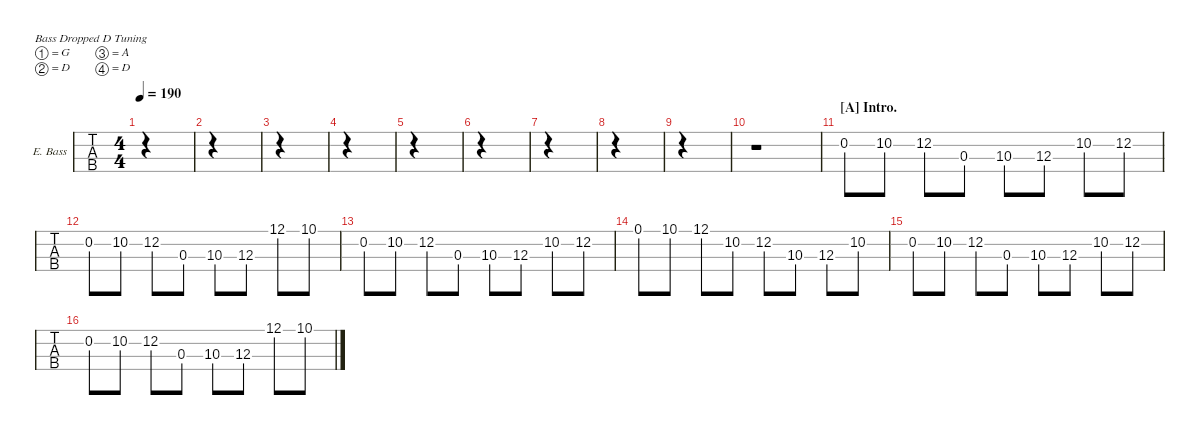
\defaultSystemsLayout 4
\hideDynamics
\bracketExtendMode nobrackets
\firstSystemTrackNameOrientation horizontal
\track ("Ele. Bass" "E. Bass") {defaultSystemsLayout 4 instrument electricbassfinger}
\staff {tabs}
\tuning (G2 D2 A1 D1)
\ts (4 4)
\tempo 190
\clef f4
\ks dminor
|
|
|
|
|
|
|
|
|
\scale
0.476763 r.1 |
\section ("A" "Intro.")
\scale
0.284855 0.2{acc forcenatural}.8 10.2{acc forcenatural}.8 12.2{acc forcenatural}.8 0.3{acc forcenatural}.8 10.3{acc forcenatural}.8 12.3{acc forcenatural}.8 10.2{acc forcenatural}.8 12.2{acc forcenatural}.8 |
\scale
0.238382 0.2{acc forcenatural}.8 10.2{acc forcenatural}.8 12.2{acc forcenatural}.8 0.3{acc forcenatural}.8 10.3{acc forcenatural}.8 12.3{acc forcenatural}.8 12.1{acc forcenatural}.8 10.1{acc forcenatural}.8 |
\scale
0.238382 0.2{acc forcenatural}.8 10.2{acc forcenatural}.8 12.2{acc forcenatural}.8 0.3{acc forcenatural}.8 10.3{acc forcenatural}.8 12.3{acc forcenatural}.8 10.2{acc forcenatural}.8 12.2{acc forcenatural}.8 |
\scale
0.238381 0.1{acc forcenatural}.8 10.1{acc forcenatural}.8 12.1{acc forcenatural}.8 10.2{acc forcenatural}.8 12.2{acc forcenatural}.8 10.3{acc forcenatural}.8 12.3{acc forcenatural}.8 10.2{acc forcenatural}.8 |
\scale
0.284855 0.2{acc forcenatural}.8 10.2{acc forcenatural}.8 12.2{acc forcenatural}.8 0.3{acc forcenatural}.8 10.3{acc forcenatural}.8 12.3{acc forcenatural}.8 10.2{acc forcenatural}.8 12.2{acc forcenatural}.8 |
\scale
0.238382 0.2{acc forcenatural}.8 10.2{acc forcenatural}.8 12.2{acc forcenatural}.8 0.3{acc forcenatural}.8 10.3{acc forcenatural}.8 12.3{acc forcenatural}.8 12.1{acc forcenatural}.8 10.1{acc forcenatural}.8
